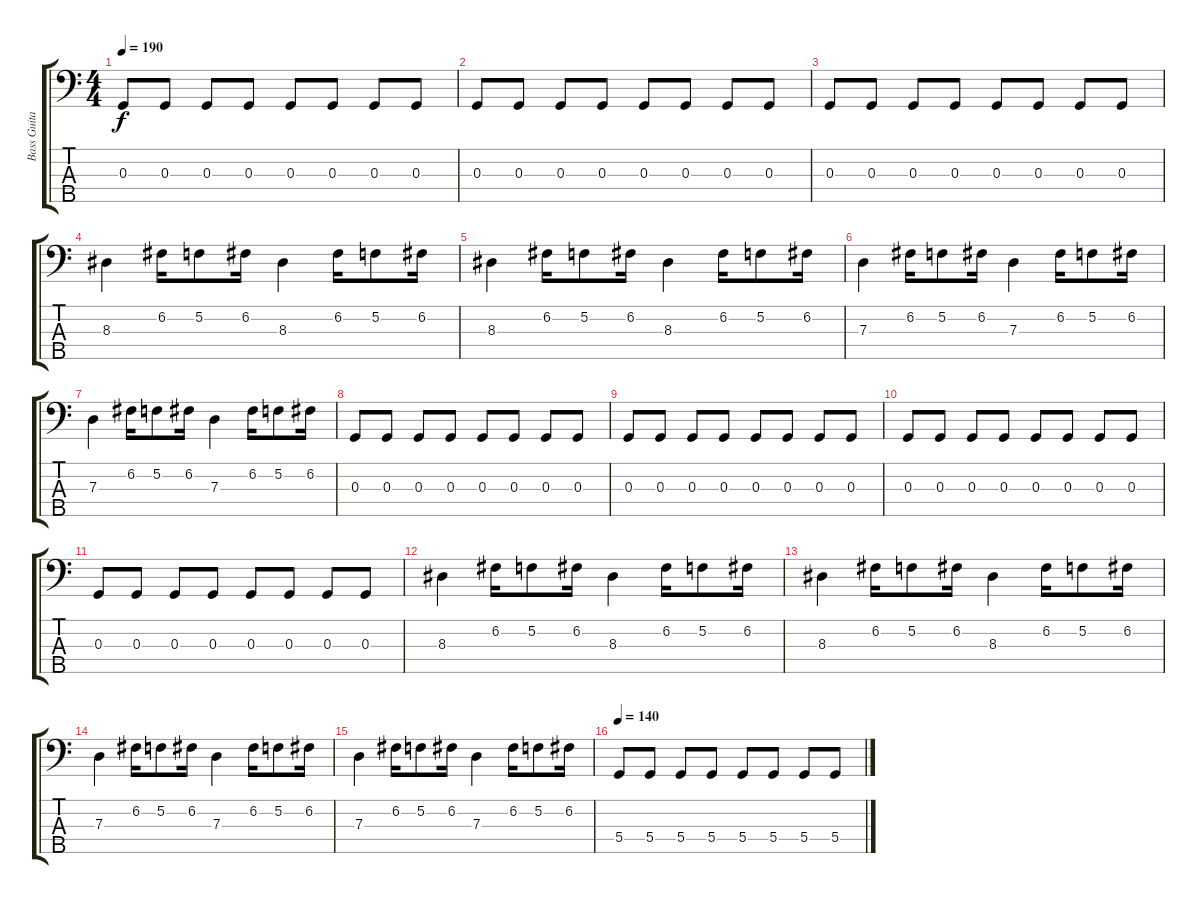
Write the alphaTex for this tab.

\track ("Bass Guitar" "Bass Guita") {instrument electricbasspick}
\staff {score tabs}
\tuning (F2 C2 G1 D1 A0) {hide}
\ts (4 4)
\tempo 190
\clef f4
\ks c
0.3.8{dy f} 0.3.8 0.3.8 0.3.8 0.3.8 0.3.8 0.3.8 0.3.8 |
0.3.8 0.3.8 0.3.8 0.3.8 0.3.8 0.3.8 0.3.8 0.3.8 |
0.3.8 0.3.8 0.3.8 0.3.8 0.3.8 0.3.8 0.3.8 0.3.8 |
8.3.4 6.2.16 5.2.8 6.2.16 8.3.4 6.2.16 5.2.8 6.2.16 |
8.3.4 6.2.16 5.2.8 6.2.16 8.3.4 6.2.16 5.2.8 6.2.16 |
7.3.4 6.2.16 5.2.8 6.2.16 7.3.4 6.2.16 5.2.8 6.2.16 |
7.3.4 6.2.16 5.2.8 6.2.16 7.3.4 6.2.16 5.2.8 6.2.16 |
0.3.8 0.3.8 0.3.8 0.3.8 0.3.8 0.3.8 0.3.8 0.3.8 |
0.3.8 0.3.8 0.3.8 0.3.8 0.3.8 0.3.8 0.3.8 0.3.8 |
0.3.8 0.3.8 0.3.8 0.3.8 0.3.8 0.3.8 0.3.8 0.3.8 |
0.3.8 0.3.8 0.3.8 0.3.8 0.3.8 0.3.8 0.3.8 0.3.8 |
8.3.4 6.2.16 5.2.8 6.2.16 8.3.4 6.2.16 5.2.8 6.2.16 |
8.3.4 6.2.16 5.2.8 6.2.16 8.3.4 6.2.16 5.2.8 6.2.16 |
7.3.4 6.2.16 5.2.8 6.2.16 7.3.4 6.2.16 5.2.8 6.2.16 |
7.3.4 6.2.16 5.2.8 6.2.16 7.3.4 6.2.16 5.2.8 6.2.16 |
\tempo 140
5.4.8 5.4.8 5.4.8 5.4.8 5.4.8 5.4.8 5.4.8 5.4.8
